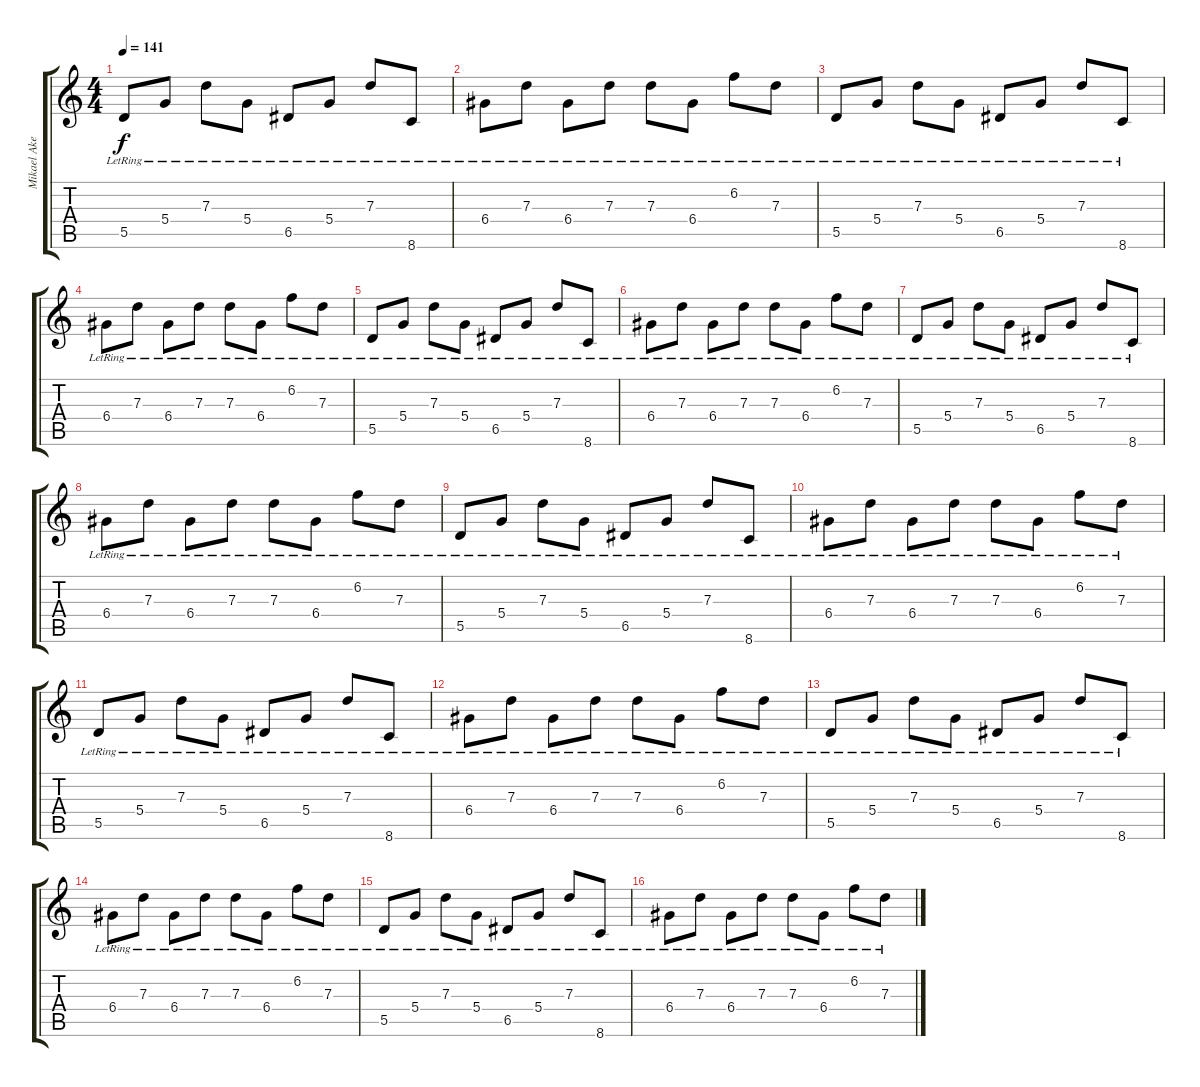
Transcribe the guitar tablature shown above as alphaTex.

\track ("Mikael Akerfeldt" "Mikael Ake") {instrument acousticguitarsteel}
\staff {score tabs}
\tuning (E4 B3 G3 D3 A2 E2) {hide}
\ts (4 4)
\tempo 141
\clef g2
\ks c
5.5{lr}.8{dy f} 5.4{lr}.8 7.3{lr}.8 5.4{lr}.8 6.5{lr}.8 5.4{lr}.8 7.3{lr}.8 8.6{lr}.8 |
6.4{lr}.8 7.3{lr}.8 6.4{lr}.8 7.3{lr}.8 7.3{lr}.8 6.4{lr}.8 6.2{lr}.8 7.3{lr}.8 |
5.5{lr}.8 5.4{lr}.8 7.3{lr}.8 5.4{lr}.8 6.5{lr}.8 5.4{lr}.8 7.3{lr}.8 8.6{lr}.8 |
6.4{lr}.8 7.3{lr}.8 6.4{lr}.8 7.3{lr}.8 7.3{lr}.8 6.4{lr}.8 6.2{lr}.8 7.3{lr}.8 |
5.5{lr}.8 5.4{lr}.8 7.3{lr}.8 5.4{lr}.8 6.5{lr}.8 5.4{lr}.8 7.3{lr}.8 8.6{lr}.8 |
6.4{lr}.8 7.3{lr}.8 6.4{lr}.8 7.3{lr}.8 7.3{lr}.8 6.4{lr}.8 6.2{lr}.8 7.3{lr}.8 |
5.5{lr}.8 5.4{lr}.8 7.3{lr}.8 5.4{lr}.8 6.5{lr}.8 5.4{lr}.8 7.3{lr}.8 8.6{lr}.8 |
6.4{lr}.8 7.3{lr}.8 6.4{lr}.8 7.3{lr}.8 7.3{lr}.8 6.4{lr}.8 6.2{lr}.8 7.3{lr}.8 |
5.5{lr}.8 5.4{lr}.8 7.3{lr}.8 5.4{lr}.8 6.5{lr}.8 5.4{lr}.8 7.3{lr}.8 8.6{lr}.8 |
6.4{lr}.8 7.3{lr}.8 6.4{lr}.8 7.3{lr}.8 7.3{lr}.8 6.4{lr}.8 6.2{lr}.8 7.3{lr}.8 |
5.5{lr}.8 5.4{lr}.8 7.3{lr}.8 5.4{lr}.8 6.5{lr}.8 5.4{lr}.8 7.3{lr}.8 8.6{lr}.8 |
6.4{lr}.8 7.3{lr}.8 6.4{lr}.8 7.3{lr}.8 7.3{lr}.8 6.4{lr}.8 6.2{lr}.8 7.3{lr}.8 |
5.5{lr}.8 5.4{lr}.8 7.3{lr}.8 5.4{lr}.8 6.5{lr}.8 5.4{lr}.8 7.3{lr}.8 8.6{lr}.8 |
6.4{lr}.8 7.3{lr}.8 6.4{lr}.8 7.3{lr}.8 7.3{lr}.8 6.4{lr}.8 6.2{lr}.8 7.3{lr}.8 |
5.5{lr}.8 5.4{lr}.8 7.3{lr}.8 5.4{lr}.8 6.5{lr}.8 5.4{lr}.8 7.3{lr}.8 8.6{lr}.8 |
6.4{lr}.8 7.3{lr}.8 6.4{lr}.8 7.3{lr}.8 7.3{lr}.8 6.4{lr}.8 6.2{lr}.8 7.3{lr}.8
